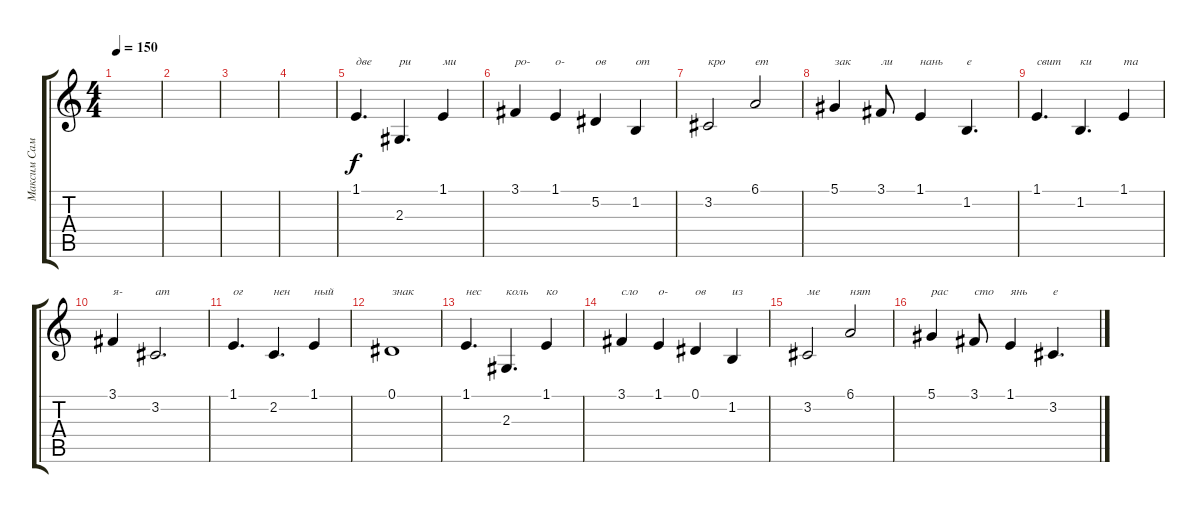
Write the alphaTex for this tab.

\track ("Максим Самосват" "Максим Сам") {instrument bassoon}
\staff {score tabs}
\tuning (Eb4 Bb3 Gb3 Db3 Ab2 Eb2) {hide}
\ts (4 4)
\tempo 150
\clef g2
\ks c
|
|
|
|
1.1.4{d txt "две"} 2.3.4{d txt "ри"} 1.1.4{txt "ми"} |
3.1.4{txt "ро-"} 1.1.4{txt "о-"} 5.2.4{txt "ов"} 1.2.4{txt "от"} |
3.2.2{txt "кро"} 6.1.2{txt "ет"} |
5.1.4{txt "зак"} 3.1.8{txt "ли"} 1.1.4{txt "нань"} 1.2.4{d txt "е"} |
1.1.4{d txt "свит"} 1.2.4{d txt "ки"} 1.1.4{txt "та"} |
3.1.4{txt "я-"} 3.2.2{d txt "ат"} |
1.1.4{d txt "ог"} 2.2.4{d txt "нен"} 1.1.4{txt "ный"} |
0.1.1{txt "знак"} |
1.1.4{d txt "нес"} 2.3.4{d txt "коль"} 1.1.4{txt "ко"} |
3.1.4{txt "сло"} 1.1.4{txt "о-"} 0.1.4{txt "ов"} 1.2.4{txt "из"} |
3.2.2{txt "ме"} 6.1.2{txt "нят"} |
5.1.4{txt "рас"} 3.1.8{txt "сто"} 1.1.4{txt "янь"} 3.2.4{d txt "е"}
